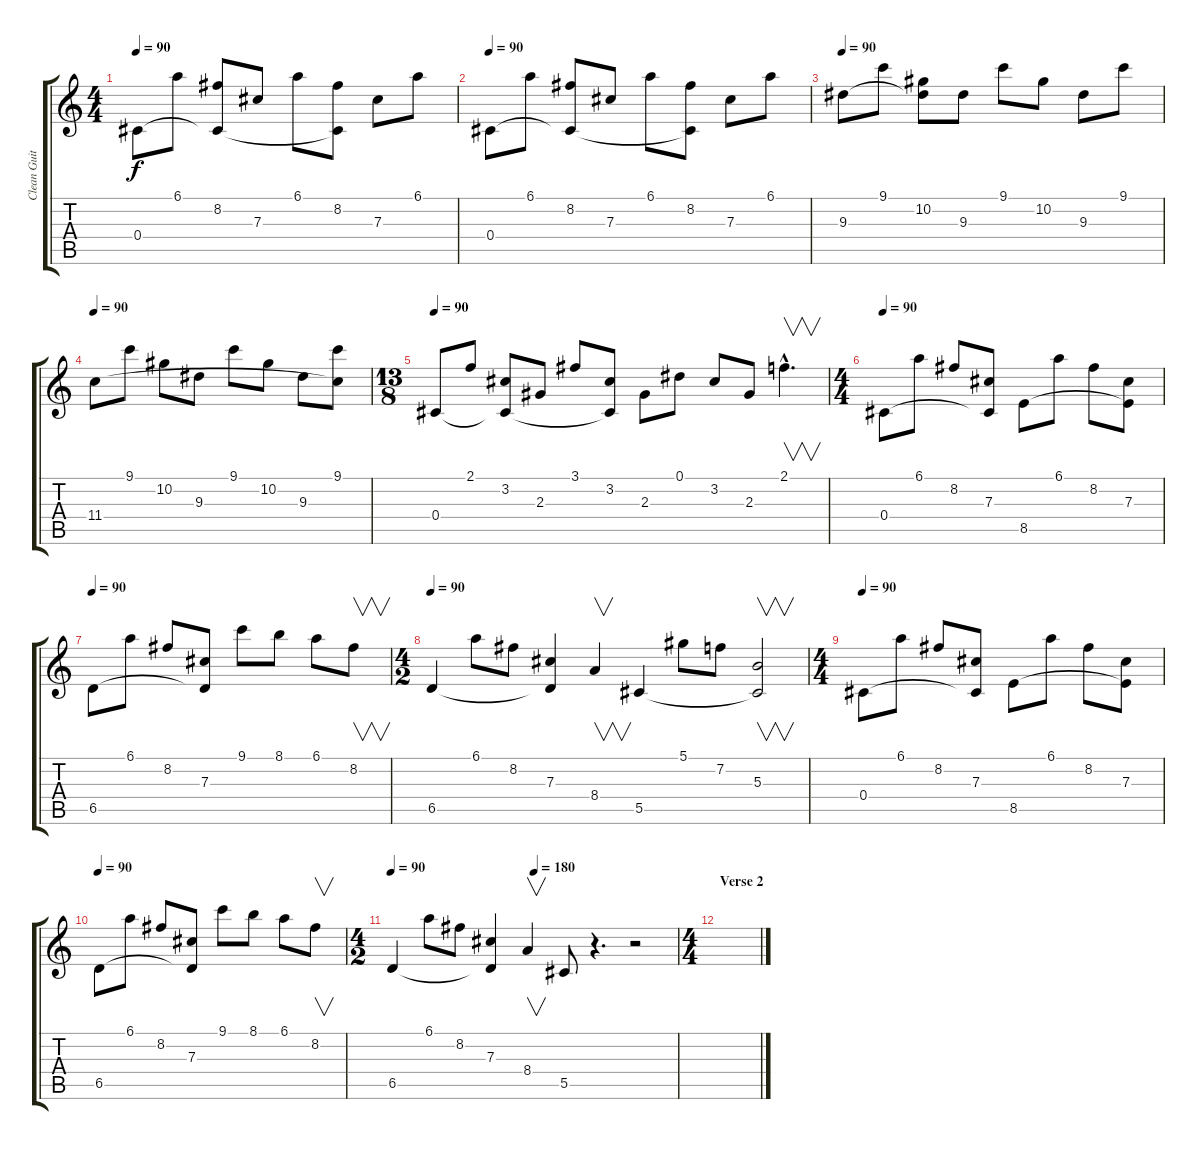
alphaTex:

\track ("Clean Guitar" "Clean Guit") {instrument acousticguitarsteel}
\staff {score tabs}
\tuning (Eb4 Bb3 Gb3 Db3 Ab2 Eb2) {hide}
\ts (4 4)
\tempo 90
\clef g2
\ks c
0.4.8{dy f} 6.1.8 (8.2 0.4{t}).8 7.3.8 6.1.8 (8.2 0.4{t}).8 7.3.8 6.1.8 |
\tempo 90
0.4.8 6.1.8 (8.2 0.4{t}).8 7.3.8 6.1.8 (8.2 0.4{t}).8 7.3.8 6.1.8 |
\tempo 90
9.3.8 9.1.8 (10.2 9.3{t}).8 9.3.8 9.1.8 10.2.8 9.3.8 9.1.8 |
\tempo 90
11.4.8 9.1.8 10.2.8 9.3.8 9.1.8 10.2.8 9.3.8 (9.1 11.4{t}).8 |
\ts (13 8)
\tempo 90
0.4.8 2.1.8 (3.2 0.4{t}).8 2.3.8 3.1.8 (3.2 0.4{t}).8 2.3.8 0.1.8 3.2.8 2.3.8 2.1{hac}.4{v d} |
\ts (4 4)
\tempo 90
0.4.8 6.1.8 8.2.8 (7.3 0.4{t}).8 8.5.8 6.1.8 8.2.8 (7.3 8.5{t}).8 |
\tempo 90
6.5.8 6.1.8 8.2.8 (7.3 6.5{t}).8 9.1.8 8.1.8 6.1.8 8.2.8{v} |
\ts (4 2)
\tempo 90
6.5.4 6.1.8 8.2.8 (7.3 6.5{t}).4 8.4.4{v} 5.5.4 5.1.8 7.2.8 (5.3 5.5{t}).2{v} |
\ts (4 4)
\tempo 90
0.4.8 6.1.8 8.2.8 (7.3 0.4{t}).8 8.5.8 6.1.8 8.2.8 (7.3 8.5{t}).8 |
\tempo 90
6.5.8 6.1.8 8.2.8 (7.3 6.5{t}).8 9.1.8 8.1.8 6.1.8 8.2.8{v} |
\ts (4 2)
\tempo 90
\tempo (180 0.5)
6.5.4 6.1.8 8.2.8 (7.3 6.5{t}).4 8.4.4{v} 5.5.8 r.4{d} r.2 |
\ts (4 4)
\section ("" "Verse 2")
